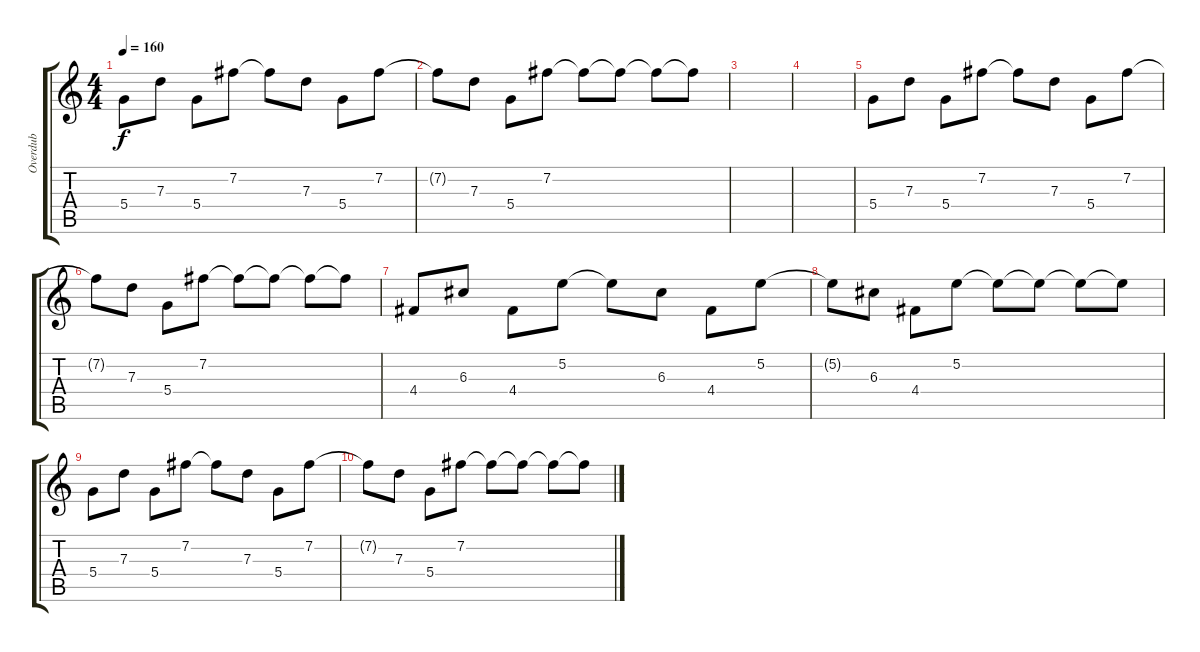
\track ("Overdub" "Overdub") {instrument distortionguitar}
\staff {score tabs}
\tuning (E4 B3 G3 D3 A2 D2) {hide}
\ts (4 4)
\tempo 160
\clef g2
\ks c
5.4.8{dy f} 7.3.8 5.4.8 7.2.8 7.2{t}.8 7.3.8 5.4.8 7.2.8 |
7.2{t}.8 7.3.8 5.4.8 7.2.8 7.2{t}.8 7.2{t}.8 7.2{t}.8 7.2{t}.8 |
|
|
5.4.8 7.3.8 5.4.8 7.2.8 7.2{t}.8 7.3.8 5.4.8 7.2.8 |
7.2{t}.8 7.3.8 5.4.8 7.2.8 7.2{t}.8 7.2{t}.8 7.2{t}.8 7.2{t}.8 |
4.4.8 6.3.8 4.4.8 5.2.8 5.2{t}.8 6.3.8 4.4.8 5.2.8 |
5.2{t}.8 6.3.8 4.4.8 5.2.8 5.2{t}.8 5.2{t}.8 5.2{t}.8 5.2{t}.8 |
5.4.8 7.3.8 5.4.8 7.2.8 7.2{t}.8 7.3.8 5.4.8 7.2.8 |
7.2{t}.8 7.3.8 5.4.8 7.2.8 7.2{t}.8 7.2{t}.8 7.2{t}.8 7.2{t}.8
